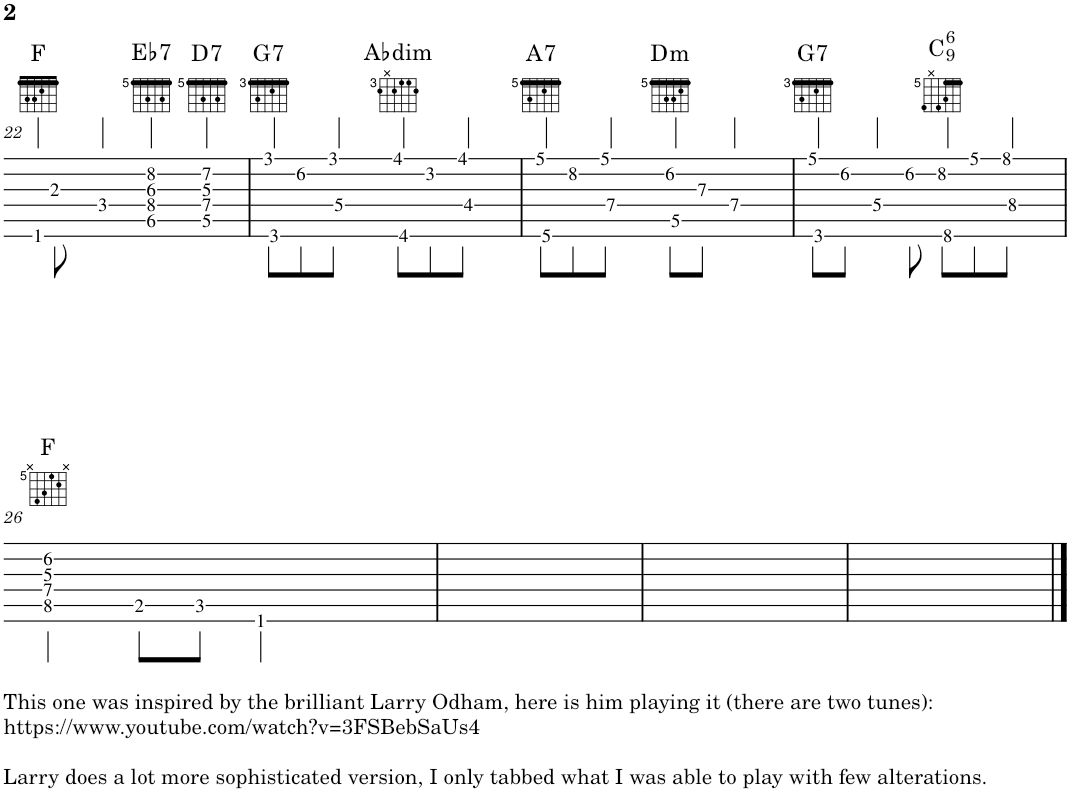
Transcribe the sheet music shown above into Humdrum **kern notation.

**kern	**harte
*part1	*part1
*staff1	*
*I"Guitar	*
*I'Guit.	*
!!LO:PB:g=z
*	*
*k[]	*
*M4/4	*
=22	=22
*^	*
4FF/	8A\	F:maj
.	8r	.
4F/	4r	.
!	!	!LO:H:kt=7
4E-/ 4B-/ 4c#/ 4g/	2r	Eb:7
!	!	!LO:H:kt=7
4D/ 4A/ 4c/ 4g-/	.	D:7
=23	=23	=23
!	!	!LO:H:kt=7
4GG/	8g\L	G:7
.	8f\	.
4G/	8g\J	.
.	8r	.
!	!	!LO:H:kt=dim
4GG#/	8g#\L	Ab:dim
.	8d\	.
4G-/	8g#\J	.
.	8r	.
=24	=24	=24
!	!	!LO:H:kt=7
4AA/	8a\L	A:7
.	8g\	.
4A/	8a\J	.
.	8r	.
!	!	!LO:H:kt=m
4D/	8f\L	D:min
.	8d\J	.
4A/	8r	.
.	8r	.
=25	=25	=25
!	!	!LO:H:kt=7
4GG/	8a\L	G:7
.	8f\J	.
4G/	8r	.
.	8f\	.
!	!	!LO:H:kt=6
4C/	8g\L	C:maj6(9)
.	8a\	.
4B-/	8cc\J	.
.	8r	.
!!LO:LB:g=z	!!
=26	=26	=26
!LO:TX:b:t=This one was inspired by the brilliant Larry Odham, here is him playing it (there are two tunes)&colon;	!	!
!LO:TX:b:t=https&colon;//www.youtube.com/watch?v=3FSBebSaUs4	!	!
!LO:TX:b:t=Larry does a lot more sophisticated version, I only tabbed what I was able to play with few alterations.	!	!
*v	*v	*
4F\ 4A\ 4c\ 4f\	F:maj
8BB\L	.
8C\J	.
4FF\	.
4r	.
=27	=27
1r	.
=28	=28
1r	.
=29	=29
1r	.
==	==
*-	*-
